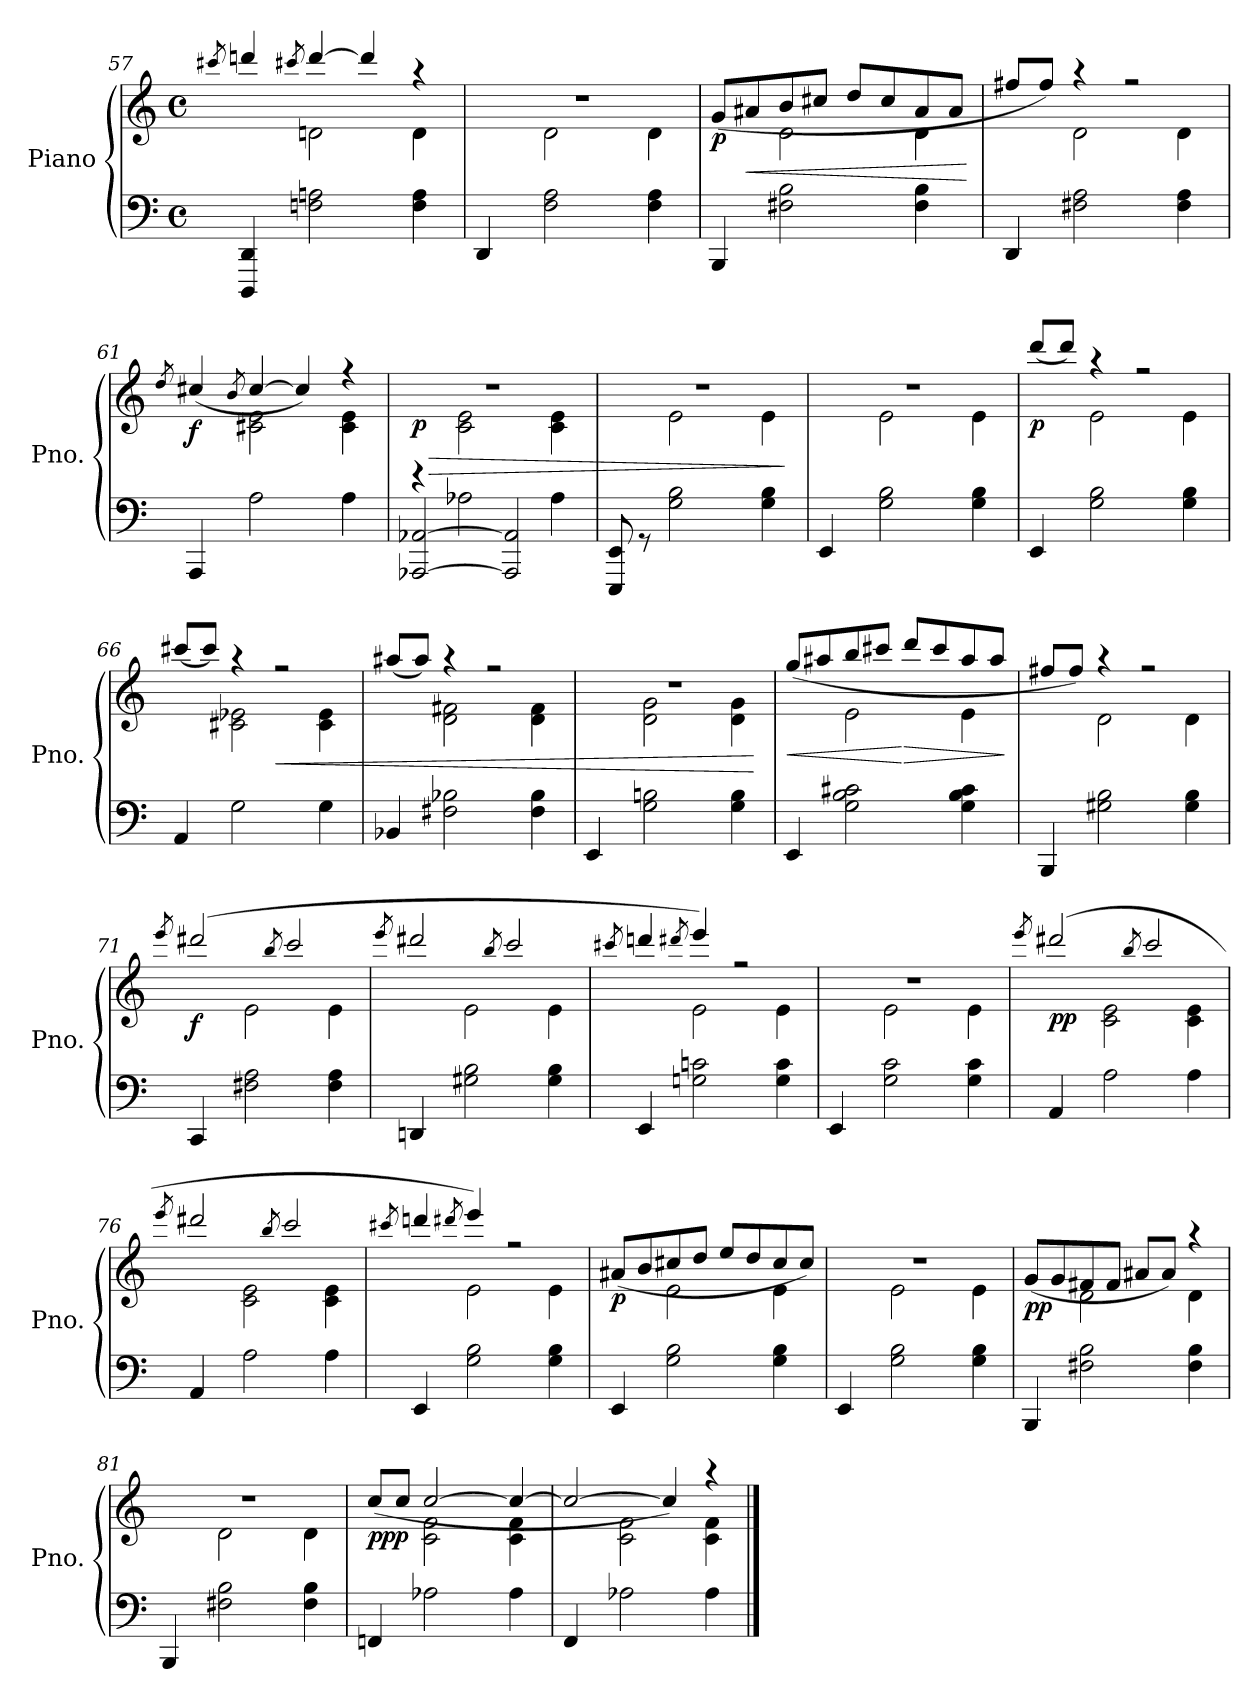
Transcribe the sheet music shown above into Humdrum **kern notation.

**kern	**kern	**dynam
*part1	*part1	*part1
*staff2	*staff1	*staff1/2
*I"Piano	*	*
*I'Pno.	*	*
*clefF4	*clefG2	*
*k[]	*k[]	*
*M4/4	*M4/4	*
*met(c)	*met(c)	*
=57	=57	=57
.	8qccc#X/	.
*^	*^	*
*	*^	*	*	*
4DDD/ 4DD/	4rAyy	8ryy	4dddn/	4ryy	.
.	.	8ryy	.	.	.
.	.	.	8qccc#X/	.	.
2.ryy	2Fn\ 2An\	4ryy	[4ddd/	2dn\	.
.	.	2ryy	4ddd/]	.	.
.	4F\ 4A\	.	4raa	4d\	.
=58	=58	=58	=58	=58	=58
4DD/	4rAyy	8ryy	1rdd	4ryy	.
.	.	8ryy	.	.	.
2.ryy	2F\ 2A\	4ryy	.	2d\	.
.	.	2ryy	.	.	.
.	4F\ 4A\	.	.	4d\	.
!!LO:PB:g=z	!!
=59	=59	=59	=59	=59	=59
!	!	!	!	!	!LO:DY:b
4BBB/	4rAyy	8ryy	(8g/L	4ryy	p
!	!	!	!	!	!LO:HP:b
.	.	8ryy	8a#X/	.	<
2.ryy	2F#X\ 2B\	4ryy	8b/	2d\	.
.	.	.	8cc#X/J	.	.
.	.	2ryy	8dd/L	.	.
.	.	.	8cc#/	.	.
.	4F#\ 4B\	.	8a#/	4d\	.
.	.	.	8a#/J	.	.
*v	*v	*v	*	*	*
*	*v	*v	*
.	.	[
=60	=60	=60
*^	*^	*
*	*^	*	*	*
4DD/	4rAyy	8ryy	8ff#X/L	4ryy	.
.	.	8ryy	8ff#/J)	.	.
2.ryy	2F#X\ 2A\	4ryy	4raa	2d\	.
.	.	2ryy	2rff	.	.
.	4F#\ 4A\	.	.	4d\	.
=61	=61	=61	=61	=61	=61
.	.	.	8qdd/	.	.
!	!	!	!	!	!LO:DY:b
4AAA/	4rAyy	8ryy	(>4cc#X/	4ryy	f
.	.	8ryy	.	.	.
.	.	.	8qb/	.	.
2.ryy	2A\	4ryy	[4cc#/	2c#X\ 2e\	.
.	.	2ryy	4cc#/])	.	.
.	4A\	.	4r	4c#\ 4e\	.
=62	=62	=62	=62	=62	=62
!	!	!	!	!	!LO:HP:b
!	!	!	!	!	!LO:DY:n=1:b
4re	4rAyy	[2AAA-X/ [2AA-X/	1rdd	4ryy	> p
2.ryy	2A-X\	.	.	2c\ 2e\	.
.	.	2AAA-/] 2AA-/]	.	.	.
.	4A-\	.	.	4c\ 4e\	.
=63	=63	=63	=63	=63	=63
8EEE/ 8EE/	4rAyy	8ryy	1rdd	4ryy	.
8rGG	.	8ryy	.	.	.
2.ryy	2G\ 2B\	4ryy	.	2e\	.
.	.	2ryy	.	.	.
.	4G\ 4B\	.	.	4e\	.
*v	*v	*v	*	*	*
*	*v	*v	*
.	.	]
!!LO:LB:g=z
=64	=64	=64
*^	*^	*
*	*^	*	*	*
4EE/	4rAyy	8ryy	1rdd	4ryy	.
.	.	8ryy	.	.	.
2.ryy	2G\ 2B\	4ryy	.	2e\	.
.	.	2ryy	.	.	.
.	4G\ 4B\	.	.	4e\	.
=65	=65	=65	=65	=65	=65
!	!	!	!	!	!LO:DY:b
4EE/	4rAyy	8ryy	(>8ddd/L	4ryy	p
.	.	8ryy	8ddd/J)	.	.
2.ryy	2G\ 2B\	4ryy	4raa	2e\	.
.	.	2ryy	2rff	.	.
.	4G\ 4B\	.	.	4e\	.
=66	=66	=66	=66	=66	=66
4AA/	4rAyy	8ryy	(>8ccc#X/L	4ryy	.
.	.	8ryy	8ccc#/J)	.	.
2.ryy	2G\	4ryy	4raa	2c#X\ 2e-X\	.
!	!	!	!	!	!LO:HP:b
.	.	2ryy	2rff	.	<
.	4G\	.	.	4c#\ 4e-\	.
=67	=67	=67	=67	=67	=67
4BB-X/	4rAyy	8ryy	(>8aa#X/L	4ryy	.
.	.	8ryy	8aa#/J)	.	.
2.ryy	2F#X\ 2B-X\	4ryy	4raa	2d\ 2f#X\	.
.	.	2ryy	2rff	.	.
.	4F#\ 4B-\	.	.	4d\ 4f#\	.
=68	=68	=68	=68	=68	=68
4EE/	4rAyy	8ryy	1rdd	4ryy	.
.	.	8ryy	.	.	.
2.ryy	2G\ 2Bn\	4ryy	.	2d\ 2g\	.
.	.	2ryy	.	.	.
.	4G\ 4B\	.	.	4d\ 4g\	.
*v	*v	*v	*	*	*
*	*v	*v	*
.	.	[
!!LO:LB:g=z
=69	=69	=69
*^	*	*
*	*^	*	*
!	!	!	!	!LO:HP:b
*	*	*	*^	*
4EE/	4rAyy	8ryy	(8gg/L	4ryy	<
.	.	8ryy	8aa#X/	.	.
2.ryy	2G\ 2B\ 2c#X\	4ryy	8bb/	2e\	.
.	.	.	8ccc#X/J	.	.
!	!	!	!	!	!LO:HP:n=1:b
.	.	2ryy	8ddd/L	.	[ >
.	.	.	8ccc#/	.	.
.	4G\ 4B\ 4c#\	.	8aa#/	4e\	.
.	.	.	8aa#/J	.	.
*v	*v	*v	*	*	*
*	*v	*v	*
.	.	]
=70	=70	=70
*^	*^	*
*	*^	*	*	*
4BBB/	4rAyy	8ryy	8ff#X/L	4ryy	.
.	.	8ryy	8ff#/J)	.	.
2.ryy	2G#X\ 2B\	4ryy	4raa	2d\	.
.	.	2ryy	2rff	.	.
.	4G#\ 4B\	.	.	4d\	.
=71	=71	=71	=71	=71	=71
.	.	.	8qeee/	.	.
!	!	!	!	!	!LO:DY:b
4CC/	4rAyy	8ryy	(2ddd#X/	4ryy	f
.	.	8ryy	.	.	.
2.ryy	2F#X\ 2A\	4ryy	.	2e\	.
.	.	.	8qbb/	.	.
.	.	2ryy	2ccc/	.	.
.	4F#\ 4A\	.	.	4e\	.
=72	=72	=72	=72	=72	=72
.	.	.	8qeee/	.	.
4DDn/	4rAyy	8ryy	2ddd#X/	4ryy	.
.	.	8ryy	.	.	.
2.ryy	2G#X\ 2B\	4ryy	.	2e\	.
.	.	.	8qbb/	.	.
.	.	2ryy	2ccc/	.	.
.	4G#\ 4B\	.	.	4e\	.
=73	=73	=73	=73	=73	=73
.	.	.	8qccc#X/	.	.
4EE/	4rAyy	8ryy	4dddn/	4ryy	.
.	.	8ryy	.	.	.
.	.	.	8qddd#X/	.	.
2.ryy	2Gn\ 2cn\	4ryy	4eee/)	2e\	.
.	.	2ryy	2rff	.	.
.	4G\ 4c\	.	.	4e\	.
!!LO:LB:g=z	!!
=74	=74	=74	=74	=74	=74
4EE/	4rAyy	8ryy	1rdd	4ryy	.
.	.	8ryy	.	.	.
2.ryy	2G\ 2c\	4ryy	.	2e\	.
.	.	2ryy	.	.	.
.	4G\ 4c\	.	.	4e\	.
=75	=75	=75	=75	=75	=75
.	.	.	8qeee/	.	.
!	!	!	!	!	!LO:DY:b
4AA/	4rAyy	8ryy	(2ddd#X/	4ryy	pp
.	.	8ryy	.	.	.
2.ryy	2A\	4ryy	.	2c\ 2e\	.
.	.	.	8qbb/	.	.
.	.	2ryy	2ccc/	.	.
.	4A\	.	.	4c\ 4e\	.
=76	=76	=76	=76	=76	=76
.	.	.	8qeee/	.	.
4AA/	4rAyy	8ryy	2ddd#X/	4ryy	.
.	.	8ryy	.	.	.
2.ryy	2A\	4ryy	.	2c\ 2e\	.
.	.	.	8qbb/	.	.
.	.	2ryy	2ccc/	.	.
.	4A\	.	.	4c\ 4e\	.
=77	=77	=77	=77	=77	=77
.	.	.	8qccc#X/	.	.
4EE/	4rAyy	8ryy	4dddn/	4ryy	.
.	.	8ryy	.	.	.
.	.	.	8qddd#X/	.	.
2.ryy	2G\ 2B\	4ryy	4eee/)	2e\	.
.	.	2ryy	2rff	.	.
.	4G\ 4B\	.	.	4e\	.
=78	=78	=78	=78	=78	=78
!	!	!	!	!	!LO:DY:b
4EE/	4rAyy	8ryy	(>8a#X/L	4ryy	p
.	.	8ryy	8b/	.	.
2.ryy	2G\ 2B\	4ryy	8cc#X/	2e\	.
.	.	.	8dd/J	.	.
.	.	2ryy	8ee/L	.	.
.	.	.	8dd/	.	.
.	4G\ 4B\	.	8cc#/	4e\	.
.	.	.	8cc#/J)	.	.
!!LO:LB:g=z	!!
=79	=79	=79	=79	=79	=79
4EE/	4rAyy	8ryy	1rdd	4ryy	.
.	.	8ryy	.	.	.
2.ryy	2G\ 2B\	4ryy	.	2e\	.
.	.	2ryy	.	.	.
.	4G\ 4B\	.	.	4e\	.
=80	=80	=80	=80	=80	=80
!	!	!	!	!	!LO:DY:b
4BBB/	4rAyy	8ryy	(>8g/L	4ryy	pp
.	.	8ryy	8g/	.	.
2.ryy	2F#X\ 2B\	4ryy	8f#X/	2d\	.
.	.	.	8f#/J	.	.
.	.	2ryy	8a#X/L	.	.
.	.	.	8a#/J)	.	.
.	4F#\ 4B\	.	4raa	4d\	.
=81	=81	=81	=81	=81	=81
4BBB/	4rAyy	8ryy	1rdd	4ryy	.
.	.	8ryy	.	.	.
2.ryy	2F#X\ 2B\	4ryy	.	2d\	.
.	.	2ryy	.	.	.
.	4F#\ 4B\	.	.	4d\	.
=82	=82	=82	=82	=82	=82
!	!	!	!	!	!LO:DY:b
4FFn/	4rAyy	8ryy	(8cc/L	4ryy	ppp
.	.	8ryy	8cc/J	.	.
2.ryy	2A-X\	4ryy	[2cc/	2c\ 2f\	.
.	.	2ryy	.	.	.
.	4A-\	.	4cc/_	4c\ 4f\	.
=83	=83	=83	=83	=83	=83
4FF/	4rAyy	8ryy	2cc/_	4ryy	.
.	.	8ryy	.	.	.
2.ryy	2A-X\	4ryy	.	2c\ 2f\	.
.	.	2ryy	4cc/])	.	.
.	4A-\	.	4raa	4c\ 4f\	.
*v	*v	*v	*	*	*
*	*v	*v	*
==	==	==
*-	*-	*-
